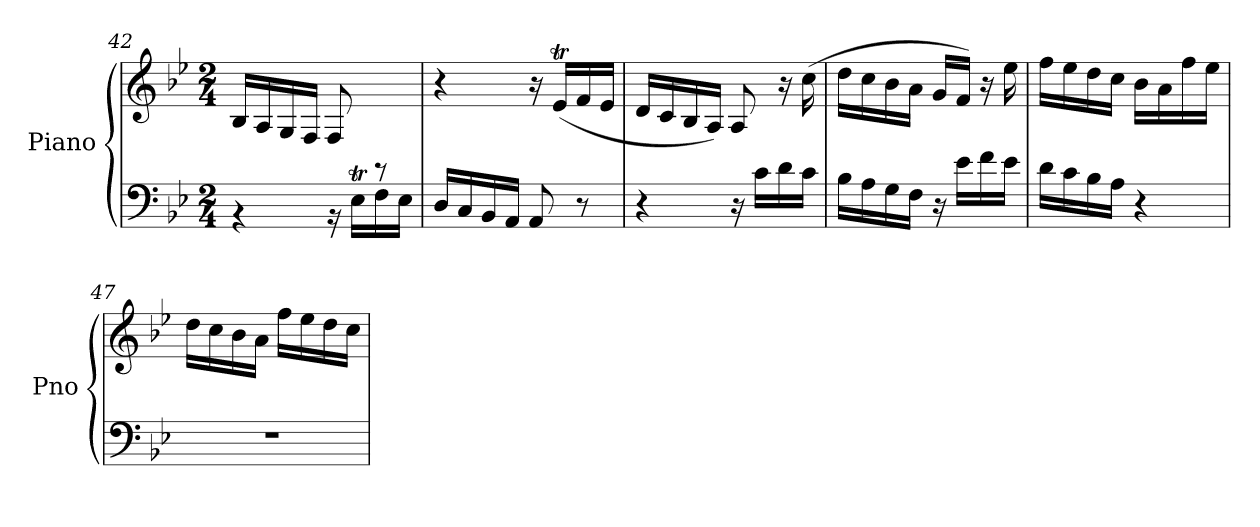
**kern	**kern
*part1	*part1
*staff2	*staff1
*I"Piano	*
*I'Pno	*
*clefF4	*clefG2
*k[b-e-]	*k[b-e-]
*B-:	*B-:
*M2/4	*M2/4
=42	=42
4rBB	16B-/LL
.	16A/
.	16G/
.	16F/JJ
16rBB	8F/
16E-T\LL	.
16F\	8rGG
16E-\JJ	.
!!LO:LB:g=z
=43	=43
16D/LL	4r
16C/	.
16BB-/	.
16AA/JJ	.
8AA/	16r
.	(<16e-T/LL
8r	16f/
.	16e-/JJ
=44	=44
4r	16d/LL
.	16c/
.	16B-/
.	16A/JJ)
16r	8A/
16c\LL	.
16d\	16r
16c\JJ	(>16cc\
=45	=45
16B-\LL	16dd\LL
16A\	16cc\
16G\	16b-\
16F\JJ	16a\JJ
16r	16g/LL
16e-\LL	16f/JJ)
16f\	16r
16e-\JJ	16ee-\
=46	=46
16d\LL	16ff\LL
16c\	16ee-\
16B-\	16dd\
16A\JJ	16cc\JJ
4r	16b-\LL
.	16a\
.	16ff\
.	16ee-\JJ
=47	=47
2r	16dd\LL
.	16cc\
.	16b-\
.	16a\JJ
.	16ff\LL
.	16ee-\
.	16dd\
.	16cc\JJ
=	=
*-	*-
